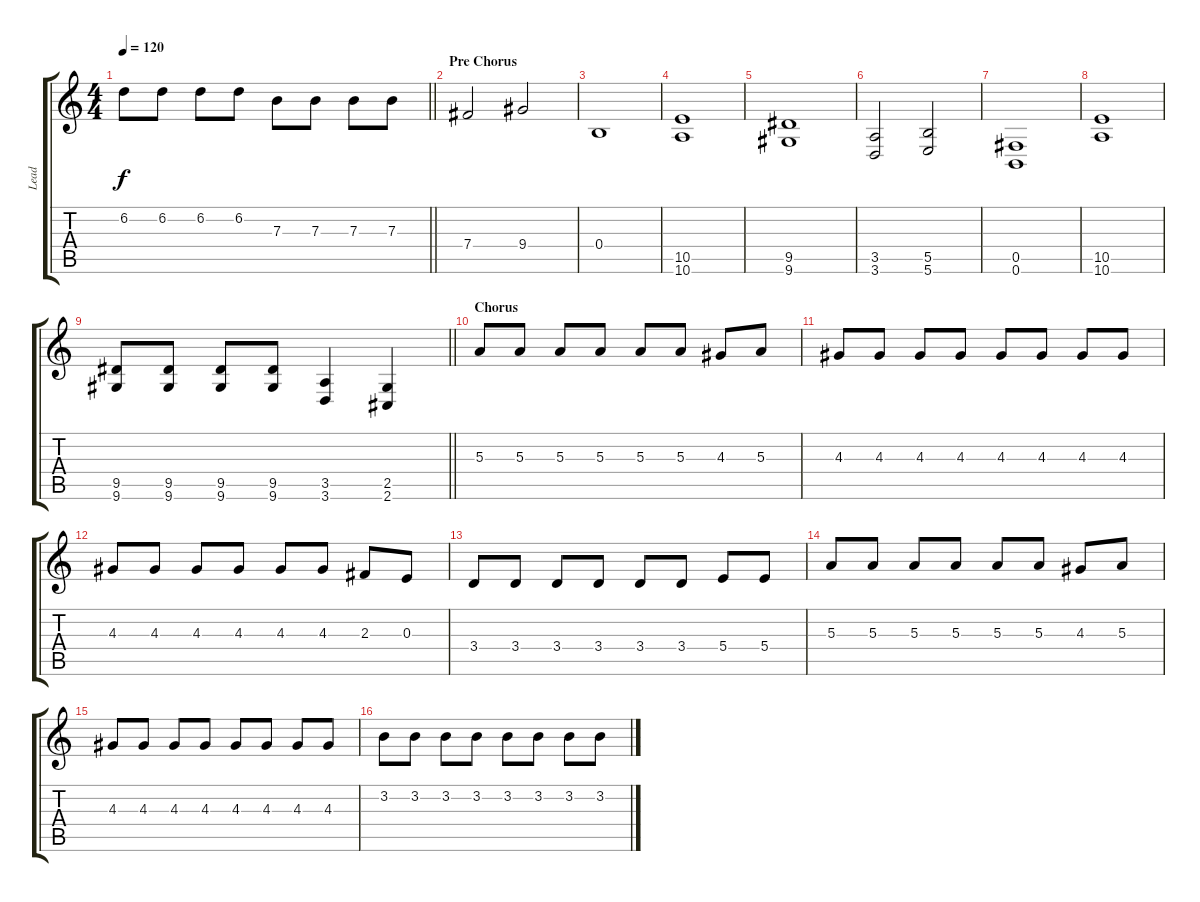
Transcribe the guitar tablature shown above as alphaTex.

\track ("Lead" "Lead") {instrument distortionguitar}
\staff {score tabs}
\tuning (Db4 Ab3 E3 B2 Gb2 B1) {hide}
\ts (4 4)
\tempo 120
\clef g2
\barLineRight lightlight
\ks c
6.2.8{dy f} 6.2.8 6.2.8 6.2.8 7.3.8 7.3.8 7.3.8 7.3.8 |
\section ("" "Pre Chorus")
7.4.2 9.4.2 |
0.4.1 |
(10.5 10.6).1 |
(9.5 9.6).1 |
(3.5 3.6).2 (5.5 5.6).2 |
(0.5 0.6).1 |
(10.5 10.6).1 |
\barLineRight lightlight
(9.5 9.6).8 (9.5 9.6).8 (9.5 9.6).8 (9.5 9.6).8 (3.5 3.6).4 (2.5 2.6).4 |
\section ("" "Chorus")
5.3.8 5.3.8 5.3.8 5.3.8 5.3.8 5.3.8 4.3.8 5.3.8 |
4.3.8 4.3.8 4.3.8 4.3.8 4.3.8 4.3.8 4.3.8 4.3.8 |
4.3.8 4.3.8 4.3.8 4.3.8 4.3.8 4.3.8 2.3.8 0.3.8 |
3.4.8 3.4.8 3.4.8 3.4.8 3.4.8 3.4.8 5.4.8 5.4.8 |
5.3.8 5.3.8 5.3.8 5.3.8 5.3.8 5.3.8 4.3.8 5.3.8 |
4.3.8 4.3.8 4.3.8 4.3.8 4.3.8 4.3.8 4.3.8 4.3.8 |
3.2.8 3.2.8 3.2.8 3.2.8 3.2.8 3.2.8 3.2.8 3.2.8
